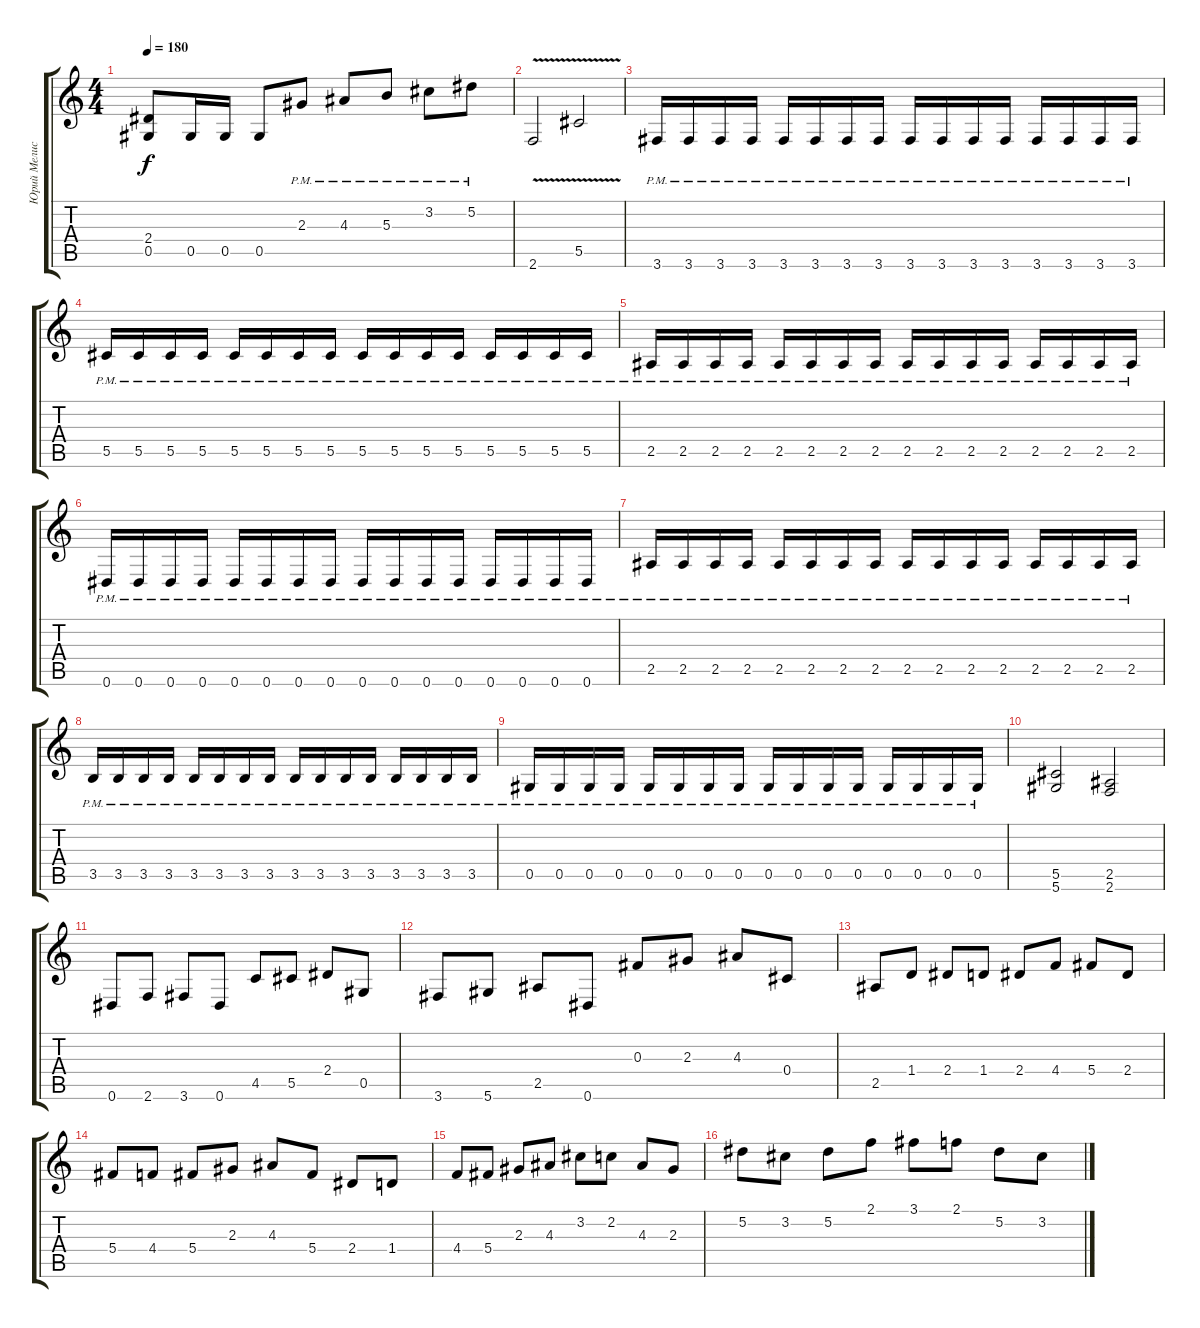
\track ("Юрий Мелисов" "Юрий Мелис") {instrument distortionguitar}
\staff {score tabs}
\tuning (Eb4 Bb3 Gb3 Db3 Ab2 Eb2) {hide}
\ts (4 4)
\tempo 180
\clef g2
\ks c
(2.4 0.5).8{dy f} 0.5.16 0.5.16 0.5.8 2.3{pm}.8 4.3{pm}.8 5.3{pm}.8 3.2{pm}.8 5.2{pm}.8 |
2.6{v}.2 5.5{v}.2 |
3.6{pm}.16 3.6{pm}.16 3.6{pm}.16 3.6{pm}.16 3.6{pm}.16 3.6{pm}.16 3.6{pm}.16 3.6{pm}.16 3.6{pm}.16 3.6{pm}.16 3.6{pm}.16 3.6{pm}.16 3.6{pm}.16 3.6{pm}.16 3.6{pm}.16 3.6{pm}.16 |
5.5{pm}.16 5.5{pm}.16 5.5{pm}.16 5.5{pm}.16 5.5{pm}.16 5.5{pm}.16 5.5{pm}.16 5.5{pm}.16 5.5{pm}.16 5.5{pm}.16 5.5{pm}.16 5.5{pm}.16 5.5{pm}.16 5.5{pm}.16 5.5{pm}.16 5.5{pm}.16 |
2.5{pm}.16 2.5{pm}.16 2.5{pm}.16 2.5{pm}.16 2.5{pm}.16 2.5{pm}.16 2.5{pm}.16 2.5{pm}.16 2.5{pm}.16 2.5{pm}.16 2.5{pm}.16 2.5{pm}.16 2.5{pm}.16 2.5{pm}.16 2.5{pm}.16 2.5{pm}.16 |
0.6{pm}.16 0.6{pm}.16 0.6{pm}.16 0.6{pm}.16 0.6{pm}.16 0.6{pm}.16 0.6{pm}.16 0.6{pm}.16 0.6{pm}.16 0.6{pm}.16 0.6{pm}.16 0.6{pm}.16 0.6{pm}.16 0.6{pm}.16 0.6{pm}.16 0.6{pm}.16 |
2.5{pm}.16 2.5{pm}.16 2.5{pm}.16 2.5{pm}.16 2.5{pm}.16 2.5{pm}.16 2.5{pm}.16 2.5{pm}.16 2.5{pm}.16 2.5{pm}.16 2.5{pm}.16 2.5{pm}.16 2.5{pm}.16 2.5{pm}.16 2.5{pm}.16 2.5{pm}.16 |
3.5{pm}.16 3.5{pm}.16 3.5{pm}.16 3.5{pm}.16 3.5{pm}.16 3.5{pm}.16 3.5{pm}.16 3.5{pm}.16 3.5{pm}.16 3.5{pm}.16 3.5{pm}.16 3.5{pm}.16 3.5{pm}.16 3.5{pm}.16 3.5{pm}.16 3.5{pm}.16 |
0.5{pm}.16 0.5{pm}.16 0.5{pm}.16 0.5{pm}.16 0.5{pm}.16 0.5{pm}.16 0.5{pm}.16 0.5{pm}.16 0.5{pm}.16 0.5{pm}.16 0.5{pm}.16 0.5{pm}.16 0.5{pm}.16 0.5{pm}.16 0.5{pm}.16 0.5{pm}.16 |
(5.5 5.6).2 (2.5 2.6).2 |
0.6.8 2.6.8 3.6.8 0.6.8 4.5.8 5.5.8 2.4.8 0.5.8 |
3.6.8 5.6.8 2.5.8 0.6.8 0.3.8 2.3.8 4.3.8 0.4.8 |
2.5.8 1.4.8 2.4.8 1.4.8 2.4.8 4.4.8 5.4.8 2.4.8 |
5.4.8 4.4.8 5.4.8 2.3.8 4.3.8 5.4.8 2.4.8 1.4.8 |
4.4.8 5.4.8 2.3.8 4.3.8 3.2.8 2.2.8 4.3.8 2.3.8 |
5.2.8 3.2.8 5.2.8 2.1.8 3.1.8 2.1.8 5.2.8 3.2.8
